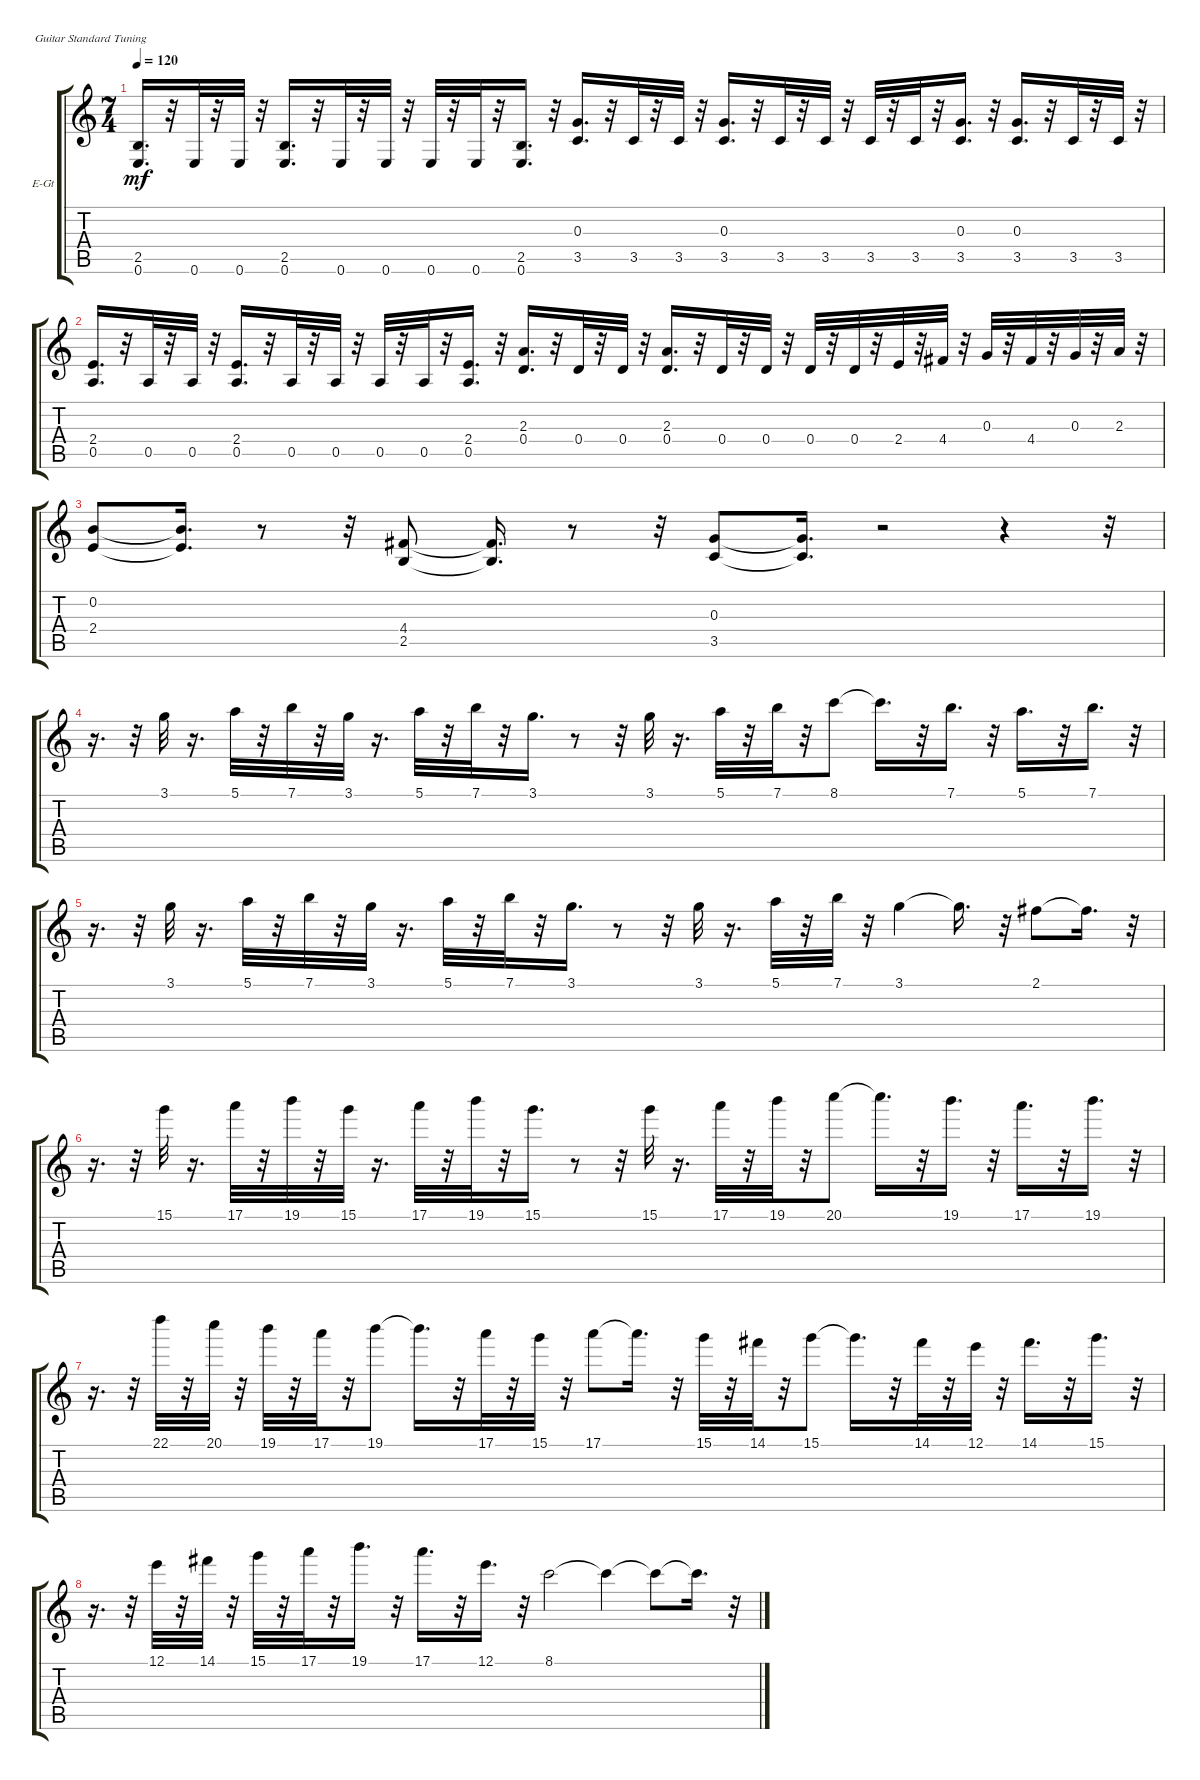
\bracketExtendMode groupsimilarinstruments
\firstSystemTrackNameOrientation horizontal
\otherSystemsTrackNameOrientation horizontal
\track ("" "E-Gt") {instrument electricguitarclean}
\staff {score tabs}
\tuning (E4 B3 G3 D3 A2 E2)
\ts (7 4)
\tempo 120
\clef g2
\ks c
(2.5 0.6).16{d dy mf} r.32 0.6.32 r.32 0.6.32 r.32 (2.5 0.6).16{d} r.32 0.6.32 r.32 0.6.32 r.32 0.6.32 r.32 0.6.32 r.32 (2.5 0.6).16{d} r.32 (0.3 3.5).16{d} r.32 3.5.32 r.32 3.5.32 r.32 (0.3 3.5).16{d} r.32 3.5.32 r.32 3.5.32 r.32 3.5.32 r.32 3.5.32 r.32 (0.3 3.5).16{d} r.32 (0.3 3.5).16{d} r.32 3.5.32 r.32 3.5.32 r.32 |
(2.4 0.5).16{d} r.32 0.5.32 r.32 0.5.32 r.32 (2.4 0.5).16{d} r.32 0.5.32 r.32 0.5.32 r.32 0.5.32 r.32 0.5.32 r.32 (2.4 0.5).16{d} r.32 (2.3 0.4).16{d} r.32 0.4.32 r.32 0.4.32 r.32 (2.3 0.4).16{d} r.32 0.4.32 r.32 0.4.32 r.32 0.4.32 r.32 0.4.32 r.32 2.4.32 r.32 4.4.32 r.32 0.3.32 r.32 4.4.32 r.32 0.3.32 r.32 2.3.32 r.32 |
(0.2 2.4).8 (0.2{t} 2.4{t}).16{d} r.8 r.32 (4.4 2.5).8 (4.4{t} 2.5{t}).16{d} r.8 r.32 (0.3 3.5).8 (0.3{t} 3.5{t}).16{d} r.2 r.4 r.32 |
r.16{d} r.32 3.1.32 r.16{d} 5.1.32 r.32 7.1.32 r.32 3.1.32 r.16{d} 5.1.32 r.32 7.1.32 r.32 3.1.16{d} r.8 r.32 3.1.32 r.16{d} 5.1.32 r.32 7.1.32 r.32 8.1.8 8.1{t}.16{d} r.32 7.1.16{d} r.32 5.1.16{d} r.32 7.1.16{d} r.32 |
r.16{d} r.32 3.1.32 r.16{d} 5.1.32 r.32 7.1.32 r.32 3.1.32 r.16{d} 5.1.32 r.32 7.1.32 r.32 3.1.16{d} r.8 r.32 3.1.32 r.16{d} 5.1.32 r.32 7.1.32 r.32 3.1.4 3.1{t}.16{d} r.32 2.1.8 2.1{t}.16{d} r.32 |
r.16{d} r.32 15.1.32 r.16{d} 17.1.32 r.32 19.1.32 r.32 15.1.32 r.16{d} 17.1.32 r.32 19.1.32 r.32 15.1.16{d} r.8 r.32 15.1.32 r.16{d} 17.1.32 r.32 19.1.32 r.32 20.1.8 20.1{t}.16{d} r.32 19.1.16{d} r.32 17.1.16{d} r.32 19.1.16{d} r.32 |
r.16{d} r.32 22.1.32 r.32 20.1.32 r.32 19.1.32 r.32 17.1.32 r.32 19.1.8 19.1{t}.16{d} r.32 17.1.32 r.32 15.1.32 r.32 17.1.8 17.1{t}.16{d} r.32 15.1.32 r.32 14.1.32 r.32 15.1.8 15.1{t}.16{d} r.32 14.1.32 r.32 12.1.32 r.32 14.1.16{d} r.32 15.1.16{d} r.32 |
r.16{d} r.32 12.1.32 r.32 14.1.32 r.32 15.1.32 r.32 17.1.32 r.32 19.1.16{d} r.32 17.1.16{d} r.32 12.1.16{d} r.32 8.1.2 8.1{t}.4 8.1{t}.8 8.1{t}.16{d} r.32
